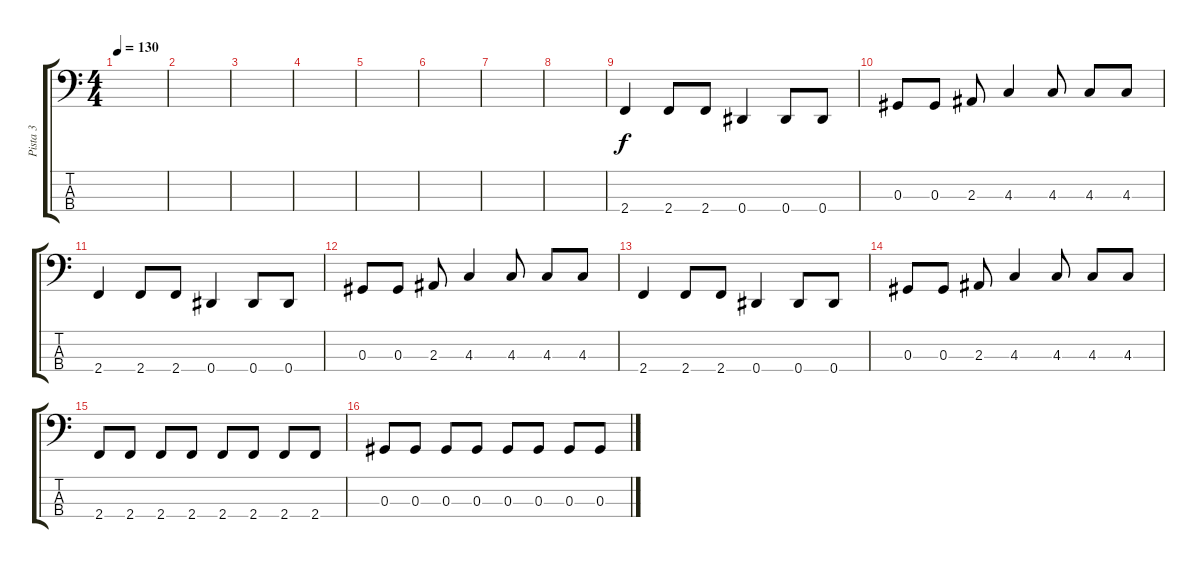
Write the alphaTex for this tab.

\track ("Pista 3" "Pista 3") {instrument electricbasspick}
\staff {score tabs}
\tuning (Gb2 Db2 Ab1 Eb1) {hide}
\ts (4 4)
\tempo 130
\clef f4
\ks c
|
|
|
|
|
|
|
|
2.4.4 2.4.8 2.4.8 0.4.4 0.4.8 0.4.8 |
0.3.8 0.3.8 2.3.8 4.3.4 4.3.8 4.3.8 4.3.8 |
2.4.4 2.4.8 2.4.8 0.4.4 0.4.8 0.4.8 |
0.3.8 0.3.8 2.3.8 4.3.4 4.3.8 4.3.8 4.3.8 |
2.4.4 2.4.8 2.4.8 0.4.4 0.4.8 0.4.8 |
0.3.8 0.3.8 2.3.8 4.3.4 4.3.8 4.3.8 4.3.8 |
2.4.8 2.4.8 2.4.8 2.4.8 2.4.8 2.4.8 2.4.8 2.4.8 |
0.3.8 0.3.8 0.3.8 0.3.8 0.3.8 0.3.8 0.3.8 0.3.8
